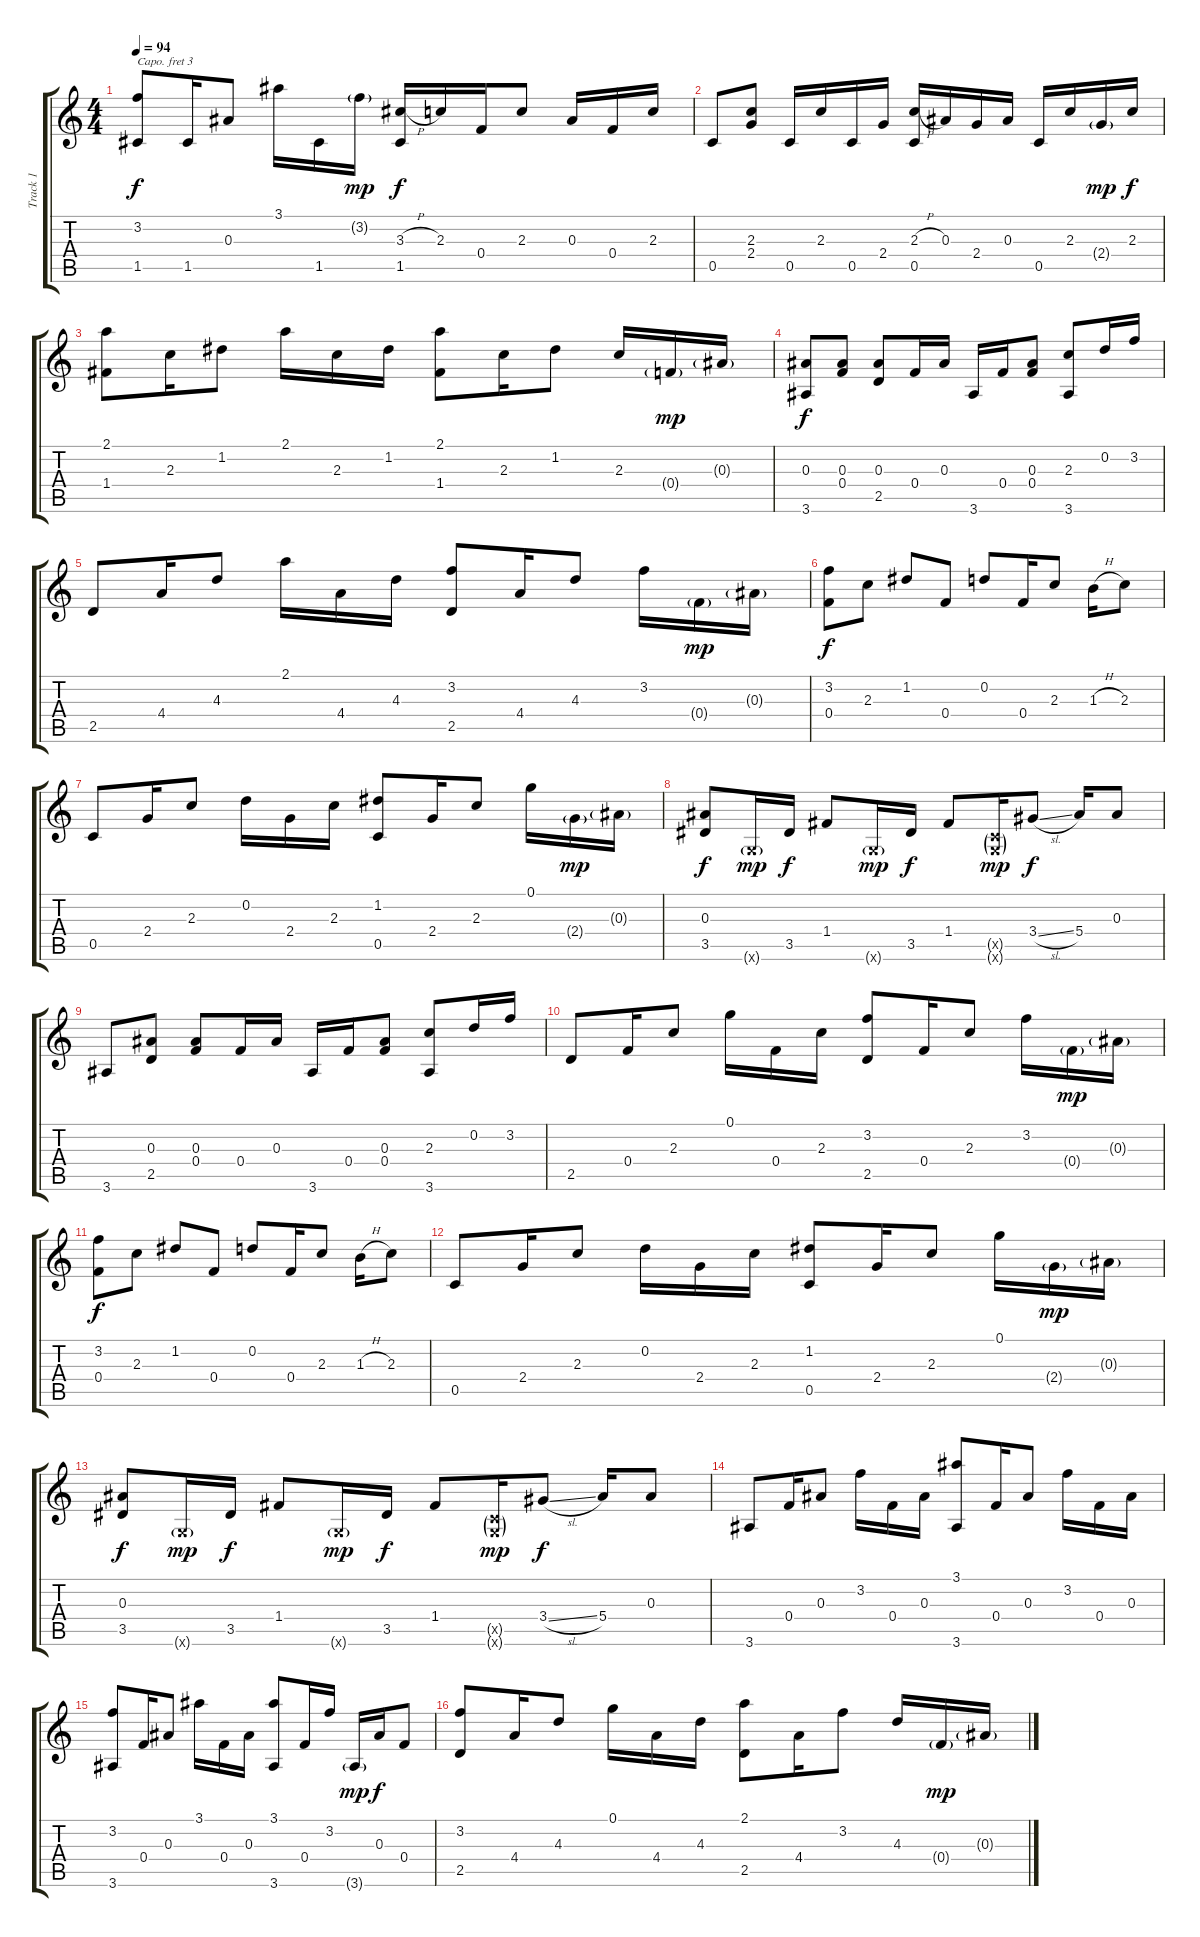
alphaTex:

\track ("Track 1" "Track 1") {instrument acousticguitarsteel}
\staff {score tabs}
\capo 3
\tuning (E4 B3 G3 D3 A2 E2) {hide}
\ts (4 4)
\tempo 94
\clef g2
\ks c
(3.2 1.5).8{dy f} 1.5.16 0.3.8 3.1.16 1.5.16 3.2{g}.16{dy mp} (3.3{h} 1.5).16{dy f} 2.3.16 0.4.16 2.3.8 0.3.16 0.4.16 2.3.16 |
0.5.8 (2.3 2.4).8 0.5.16 2.3.16 0.5.16 2.4.16 (2.3{h} 0.5).16 0.3.16 2.4.16 0.3.16 0.5.16 2.3.16 2.4{g}.16{dy mp} 2.3.16{dy f} |
(2.1 1.4).8 2.3.16 1.2.8 2.1.16 2.3.16 1.2.16 (2.1 1.4).8 2.3.16 1.2.8 2.3.16 0.4{g}.16{dy mp} 0.3{g}.16 |
(0.3 3.6).8{dy f} (0.3 0.4).8 (0.3 2.5).8 0.4.16 0.3.16 3.6.16 0.4.16 (0.3 0.4).8 (2.3 3.6).8 0.2.16 3.2.16 |
2.5.8 4.4.16 4.3.8 2.1.16 4.4.16 4.3.16 (3.2 2.5).8 4.4.16 4.3.8 3.2.16 0.4{g}.16{dy mp} 0.3{g}.16 |
(3.2 0.4).8{dy f} 2.3.8 1.2.8 0.4.8 0.2.8 0.4.16 2.3.8 1.3{h}.16 2.3.8 |
0.5.8 2.4.16 2.3.8 0.2.16 2.4.16 2.3.16 (1.2 0.5).8 2.4.16 2.3.8 0.1.16 2.4{g}.16{dy mp} 0.3{g}.16 |
(0.3 3.5).8{dy f} 0.6{g x}.16{dy mp} 3.5.16{dy f} 1.4.8 0.6{g x}.16{dy mp} 3.5.16{dy f} 1.4.8 (0.5{g x} 0.6{g x}).16{dy mp} 3.4{sl}.8{dy f} 5.4.16 0.3.8 |
3.6.8 (0.3 2.5).8 (0.3 0.4).8 0.4.16 0.3.16 3.6.16 0.4.16 (0.3 0.4).8 (2.3 3.6).8 0.2.16 3.2.16 |
2.5.8 0.4.16 2.3.8 0.1.16 0.4.16 2.3.16 (3.2 2.5).8 0.4.16 2.3.8 3.2.16 0.4{g}.16{dy mp} 0.3{g}.16 |
(3.2 0.4).8{dy f} 2.3.8 1.2.8 0.4.8 0.2.8 0.4.16 2.3.8 1.3{h}.16 2.3.8 |
0.5.8 2.4.16 2.3.8 0.2.16 2.4.16 2.3.16 (1.2 0.5).8 2.4.16 2.3.8 0.1.16 2.4{g}.16{dy mp} 0.3{g}.16 |
(0.3 3.5).8{dy f} 0.6{g x}.16{dy mp} 3.5.16{dy f} 1.4.8 0.6{g x}.16{dy mp} 3.5.16{dy f} 1.4.8 (0.5{g x} 0.6{g x}).16{dy mp} 3.4{sl}.8{dy f} 5.4.16 0.3.8 |
3.6.8 0.4.16 0.3.8 3.2.16 0.4.16 0.3.16 (3.1 3.6).8 0.4.16 0.3.8 3.2.16 0.4.16 0.3.16 |
(3.2 3.6).8 0.4.16 0.3.8 3.1.16 0.4.16 0.3.16 (3.1 3.6).8 0.4.16 3.2.16 3.6{g}.16{dy mp} 0.3.16{dy f} 0.4.8 |
(3.2 2.5).8 4.4.16 4.3.8 0.1.16 4.4.16 4.3.16 (2.1 2.5).8 4.4.16 3.2.8 4.3.16 0.4{g}.16{dy mp} 0.3{g}.16
